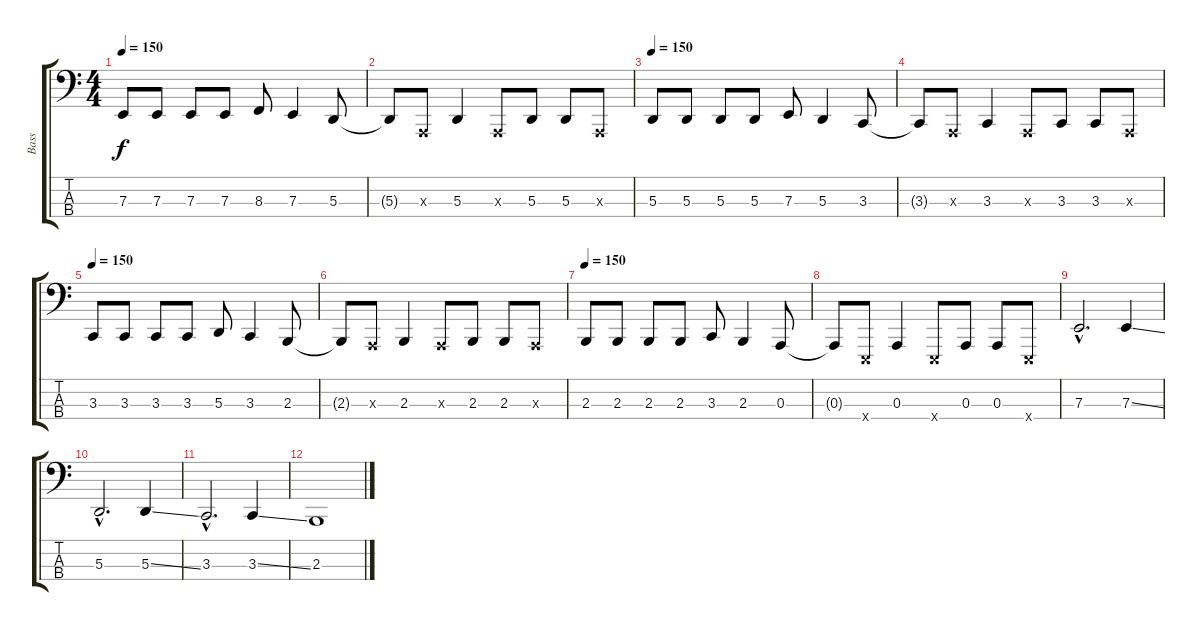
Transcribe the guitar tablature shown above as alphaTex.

\track ("Bass" "Bass") {instrument lead8bassandlead}
\staff {score tabs}
\tuning (G2 D2 A1 E1) {hide}
\ts (4 4)
\tempo 150
\clef f4
\ks c
7.3.8{dy f} 7.3.8 7.3.8 7.3.8 8.3.8 7.3.4 5.3.8 |
5.3{t}.8 0.3{x}.8 5.3.4 0.3{x}.8 5.3.8 5.3.8 0.3{x}.8 |
\tempo 150
5.3.8 5.3.8 5.3.8 5.3.8 7.3.8 5.3.4 3.3.8 |
3.3{t}.8 0.3{x}.8 3.3.4 0.3{x}.8 3.3.8 3.3.8 0.3{x}.8 |
\tempo 150
3.3.8 3.3.8 3.3.8 3.3.8 5.3.8 3.3.4 2.3.8 |
2.3{t}.8 0.3{x}.8 2.3.4 0.3{x}.8 2.3.8 2.3.8 0.3{x}.8 |
\tempo 150
2.3.8 2.3.8 2.3.8 2.3.8 3.3.8 2.3.4 0.3.8 |
0.3{t}.8 0.4{x}.8 0.3.4 0.4{x}.8 0.3.8 0.3.8 0.4{x}.8 |
7.3{hac}.2{d} 7.3{ss}.4 |
5.3{hac}.2{d} 5.3{ss}.4 |
3.3{hac}.2{d} 3.3{ss}.4 |
2.3.1
